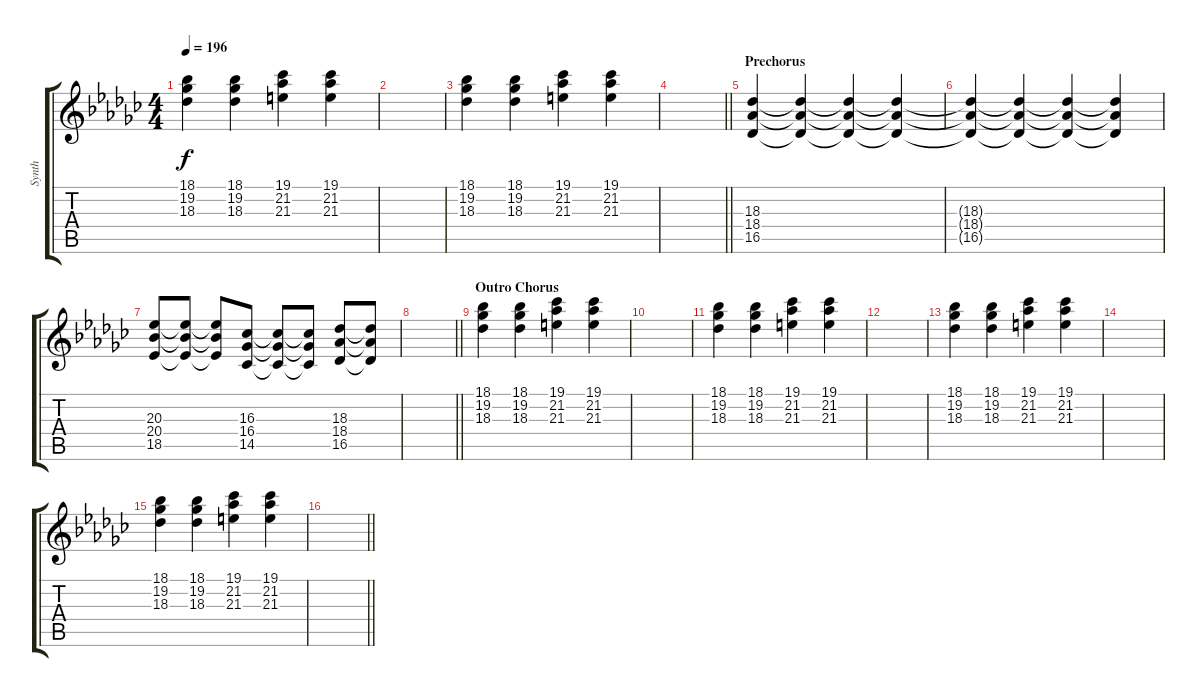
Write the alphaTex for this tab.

\track ("Synth" "Synth") {instrument pad3polysynth}
\staff {score tabs}
\tuning (E4 B3 G3 D3 A2 E2) {hide}
\ts (4 4)
\tempo 196
\clef g2
\ks gb
(18.1 19.2 18.3).4{dy f} (18.1 19.2 18.3).4 (19.1 21.2 21.3).4 (19.1 21.2 21.3).4 |
|
(18.1 19.2 18.3).4 (18.1 19.2 18.3).4 (19.1 21.2 21.3).4 (19.1 21.2 21.3).4 |
\barLineRight lightlight
|
\section ("" "Prechorus")
(18.3 18.4 16.5).4 (18.3{t} 18.4{t} 16.5{t}).4 (18.3{t} 18.4{t} 16.5{t}).4 (18.3{t} 18.4{t} 16.5{t}).4 |
(18.3{t} 18.4{t} 16.5{t}).4 (18.3{t} 18.4{t} 16.5{t}).4 (18.3{t} 18.4{t} 16.5{t}).4 (18.3{t} 18.4{t} 16.5{t}).4 |
(20.3 20.4 18.5).8 (20.3{t} 20.4{t} 18.5{t}).8 (20.3{t} 20.4{t} 18.5{t}).8 (16.3 16.4 14.5).8 (16.3{t} 16.4{t} 14.5{t}).8 (16.3{t} 16.4{t} 14.5{t}).8 (18.3 18.4 16.5).8 (18.3{t} 18.4{t} 16.5{t}).8 |
\barLineRight lightlight
|
\section ("" "Outro Chorus")
(18.1 19.2 18.3).4 (18.1 19.2 18.3).4 (19.1 21.2 21.3).4 (19.1 21.2 21.3).4 |
|
(18.1 19.2 18.3).4 (18.1 19.2 18.3).4 (19.1 21.2 21.3).4 (19.1 21.2 21.3).4 |
|
(18.1 19.2 18.3).4 (18.1 19.2 18.3).4 (19.1 21.2 21.3).4 (19.1 21.2 21.3).4 |
|
(18.1 19.2 18.3).4 (18.1 19.2 18.3).4 (19.1 21.2 21.3).4 (19.1 21.2 21.3).4 |
\barLineRight lightlight
